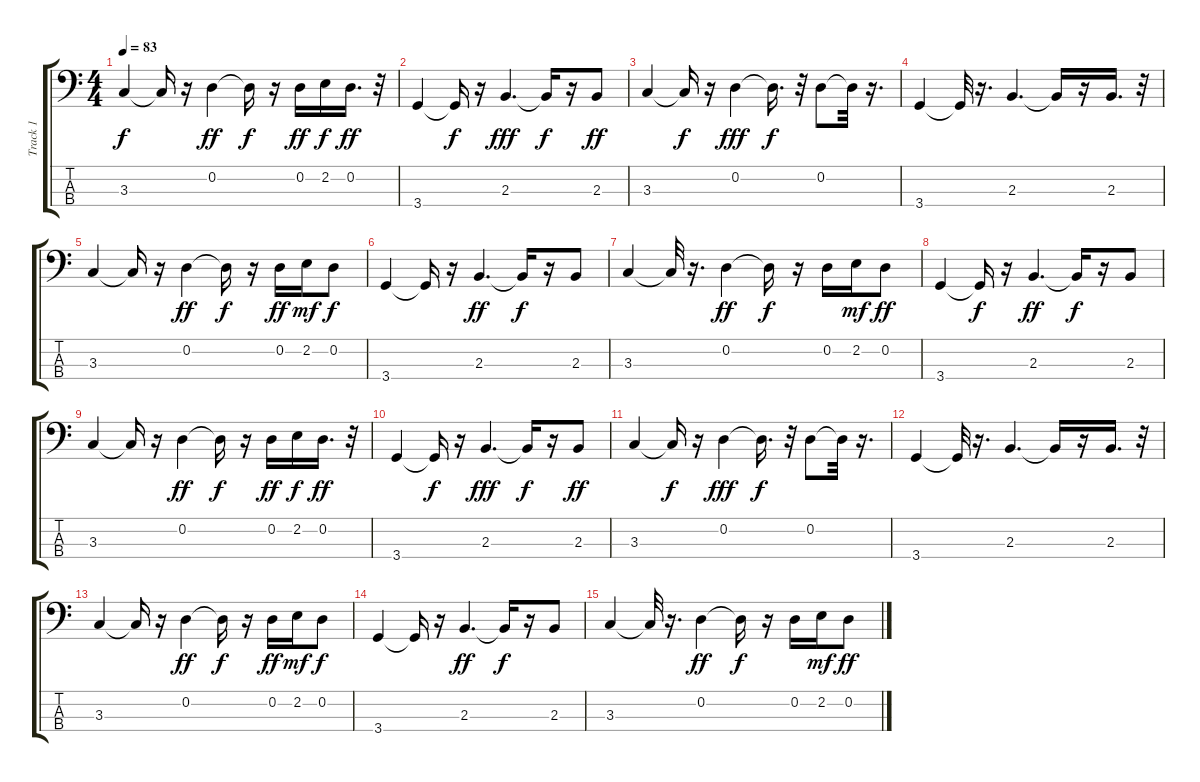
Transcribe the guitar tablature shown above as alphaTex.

\track ("Track 1" "Track 1") {instrument acousticbass}
\staff {score tabs}
\tuning (G2 D2 A1 E1) {hide}
\ts (4 4)
\tempo 83
\clef f4
\ks c
3.3.4{dy f} 3.3{t}.16 r.16 0.2.4{dy ff} 0.2{t}.16{dy f} r.16 0.2.16{dy ff} 2.2.16{dy f} 0.2.16{d dy ff} r.32 |
3.4.4 3.4{t}.16{dy f} r.16 2.3.4{d dy fff} 2.3{t}.16{dy f} r.16 2.3.8{dy ff} |
3.3.4 3.3{t}.16{dy f} r.16 0.2.4{dy fff} 0.2{t}.16{d dy f} r.32 0.2.8 0.2{t}.32 r.16{d} |
3.4.4 3.4{t}.32 r.16{d} 2.3.4{d} 2.3{t}.16 r.16 2.3.16{d} r.32 |
3.3.4 3.3{t}.16 r.16 0.2.4{dy ff} 0.2{t}.16{dy f} r.16 0.2.16{dy ff} 2.2.16{dy mf} 0.2.8{dy f} |
3.4.4 3.4{t}.16 r.16 2.3.4{d dy ff} 2.3{t}.16{dy f} r.16 2.3.8 |
3.3.4 3.3{t}.32 r.16{d} 0.2.4{dy ff} 0.2{t}.16{dy f} r.16 0.2.16 2.2.16{dy mf} 0.2.8{dy ff} |
3.4.4 3.4{t}.16{dy f} r.16 2.3.4{d dy ff} 2.3{t}.16{dy f} r.16 2.3.8 |
3.3.4 3.3{t}.16 r.16 0.2.4{dy ff} 0.2{t}.16{dy f} r.16 0.2.16{dy ff} 2.2.16{dy f} 0.2.16{d dy ff} r.32 |
3.4.4 3.4{t}.16{dy f} r.16 2.3.4{d dy fff} 2.3{t}.16{dy f volume 0} r.16 2.3.8{dy ff} |
3.3.4 3.3{t}.16{dy f} r.16 0.2.4{dy fff} 0.2{t}.16{d dy f} r.32 0.2.8 0.2{t}.32 r.16{d} |
3.4.4 3.4{t}.32 r.16{d} 2.3.4{d} 2.3{t}.16 r.16 2.3.16{d} r.32 |
3.3.4 3.3{t}.16 r.16 0.2.4{dy ff} 0.2{t}.16{dy f} r.16 0.2.16{dy ff} 2.2.16{dy mf} 0.2.8{dy f} |
3.4.4 3.4{t}.16 r.16 2.3.4{d dy ff} 2.3{t}.16{dy f} r.16 2.3.8 |
3.3.4 3.3{t}.32 r.16{d} 0.2.4{dy ff} 0.2{t}.16{dy f} r.16 0.2.16 2.2.16{dy mf} 0.2.8{dy ff}
